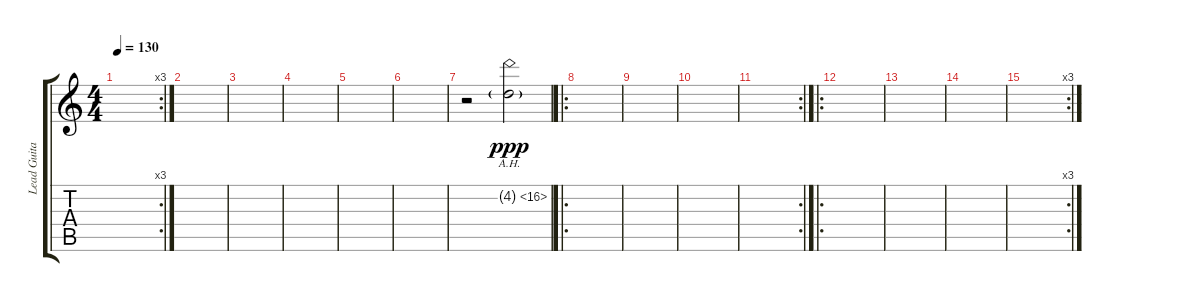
\track ("Lead Guitar" "Lead Guita") {instrument distortionguitar}
\staff {score tabs}
\tuning (Eb4 Bb3 Gb3 Db3 Ab2 Db2) {hide}
\rc 3
\ts (4 4)
\tempo 130
\clef g2
\ks c
|
|
|
|
|
|
r.2{volume 0} 4.2{ah 12 g}.2{dy ppp volume 16} |
\ro
|
|
|
\rc 2
|
\ro
|
|
|
\rc 3
